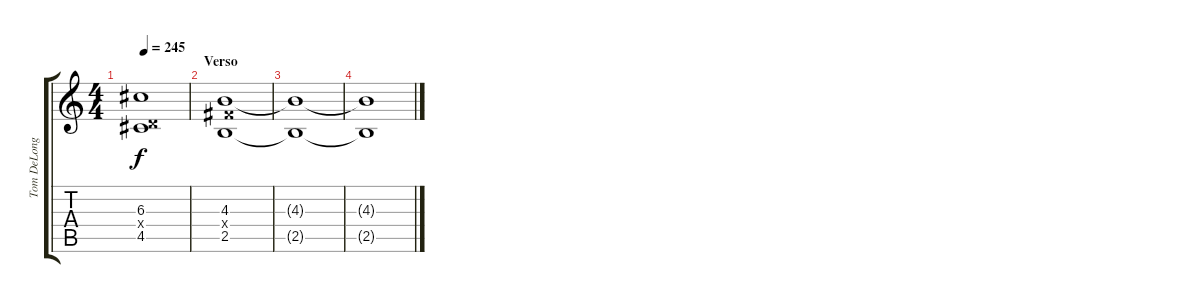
\track ("Tom DeLonge - Guitarra" "Tom DeLong") {instrument distortionguitar}
\staff {score tabs}
\tuning (E4 B3 G3 D3 A2 E2) {hide}
\ts (4 4)
\tempo 245
\clef g2
\ks c
(6.3 0.4{x} 4.5).1{dy f} |
\section ("" "Verso")
(4.3 4.4{x} 2.5).1{volume 11 instrument acousticguitarsteel} |
(4.3{t} 2.5{t}).1 |
(4.3{t} 2.5{t}).1
